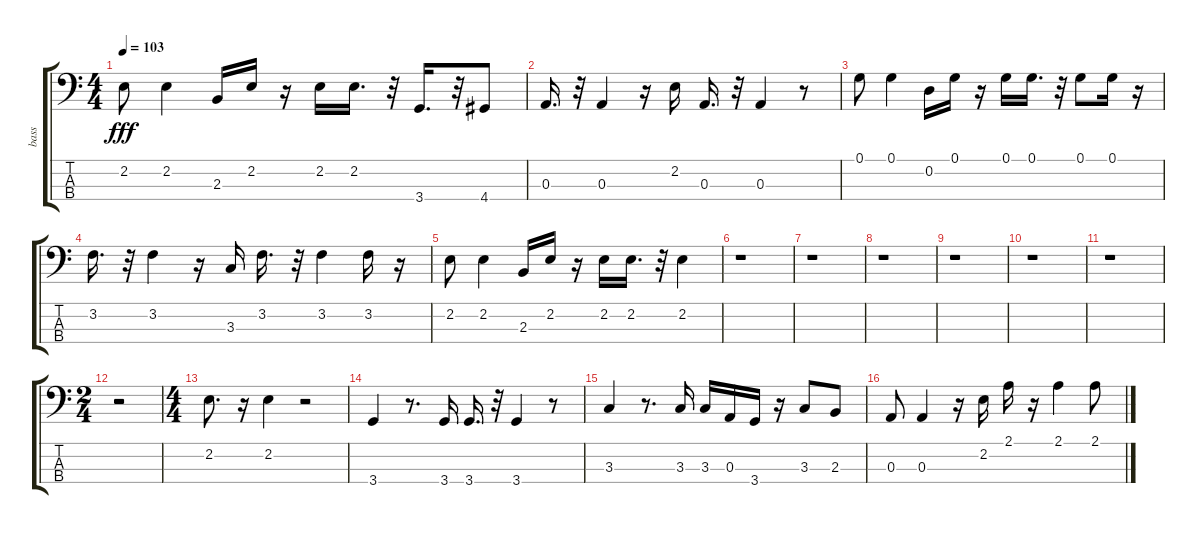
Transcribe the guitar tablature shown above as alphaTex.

\track ("bass" "bass") {instrument electricbasspick}
\staff {score tabs}
\tuning (G2 D2 A1 E1) {hide}
\ts (4 4)
\tempo 103
\clef f4
\ks c
2.2.8{dy fff} 2.2.4 2.3.16 2.2.16 r.16 2.2.16 2.2.16{d} r.32 3.4.16{d} r.32 4.4.8 |
0.3.16{d} r.32 0.3.4 r.16 2.2.16 0.3.16{d} r.32 0.3.4 r.8 |
0.1.8 0.1.4 0.2.16 0.1.16 r.16 0.1.16 0.1.16{d} r.32 0.1.8 0.1.16 r.16 |
3.2.16{d} r.32 3.2.4 r.16 3.3.16 3.2.16{d} r.32 3.2.4 3.2.16 r.16 |
2.2.8 2.2.4 2.3.16 2.2.16 r.16 2.2.16 2.2.16{d} r.32 2.2.4 |
r.1 |
r.1 |
r.1 |
r.1 |
r.1 |
r.1 |
\ts (2 4)
r.2 |
\ts (4 4)
2.2.8{d} r.16 2.2.4 r.2 |
3.4.4 r.8{d} 3.4.16 3.4.16{d} r.32 3.4.4 r.8 |
3.3.4 r.8{d} 3.3.16 3.3.16 0.3.16 3.4.16 r.16 3.3.8 2.3.8 |
0.3.8 0.3.4 r.16 2.2.16 2.1.16 r.16 2.1.4 2.1.8
